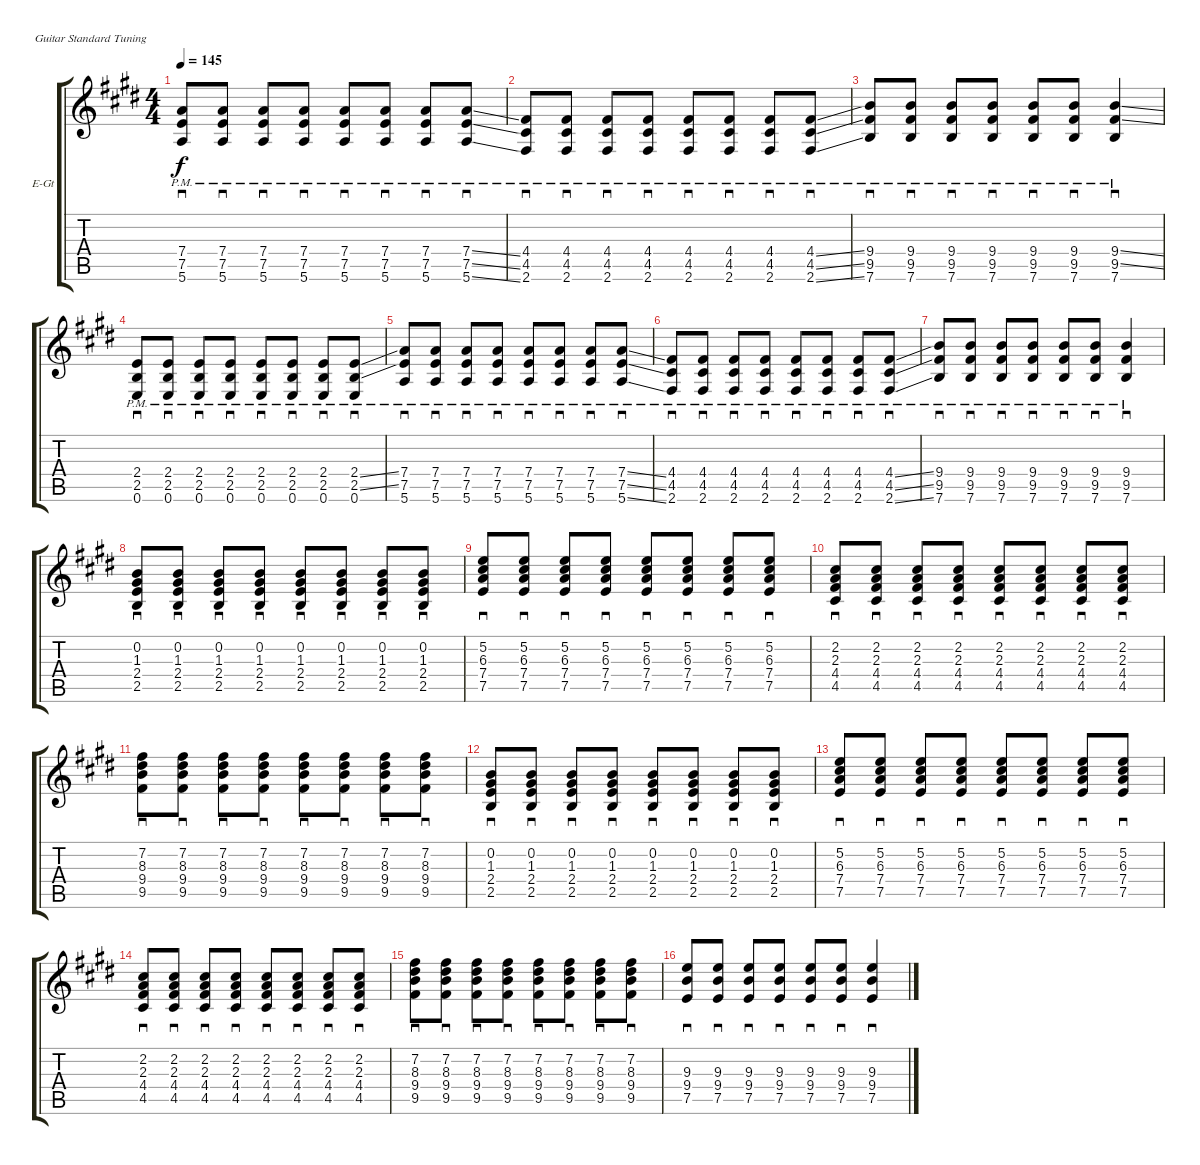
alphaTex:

\defaultSystemsLayout 4
\bracketExtendMode groupsimilarinstruments
\firstSystemTrackNameOrientation horizontal
\otherSystemsTrackNameOrientation horizontal
\track ("Albert Hammond Jr." "E-Gt") {instrument overdrivenguitar}
\staff {score tabs}
\tuning (E4 B3 G3 D3 A2 E2)
\ts (4 4)
\tempo 145
\clef g2
\ks e
(5.6{pm} 7.5{pm} 7.4{pm}).8{sd dy f} (5.6{pm} 7.5{pm} 7.4{pm}).8{sd} (5.6{pm} 7.5{pm} 7.4{pm}).8{sd} (5.6{pm} 7.5{pm} 7.4{pm}).8{sd} (5.6{pm} 7.5{pm} 7.4{pm}).8{sd} (5.6{pm} 7.5{pm} 7.4{pm}).8{sd} (5.6{pm} 7.5{pm} 7.4{pm}).8{sd} (5.6{ss pm} 7.5{ss pm} 7.4{ss pm}).8{sd} |
(2.6{pm} 4.5{pm} 4.4{pm}).8{sd} (2.6{pm} 4.5{pm} 4.4{pm}).8{sd} (2.6{pm} 4.5{pm} 4.4{pm}).8{sd} (2.6{pm} 4.5{pm} 4.4{pm}).8{sd} (2.6{pm} 4.5{pm} 4.4{pm}).8{sd} (2.6{pm} 4.5{pm} 4.4{pm}).8{sd} (2.6{pm} 4.5{pm} 4.4{pm}).8{sd} (2.6{ss pm} 4.5{ss pm} 4.4{ss pm}).8{sd} |
(7.6{pm} 9.5{pm} 9.4{pm}).8{sd} (7.6{pm} 9.5{pm} 9.4{pm}).8{sd} (7.6{pm} 9.5{pm} 9.4{pm}).8{sd} (7.6{pm} 9.5{pm} 9.4{pm}).8{sd} (7.6{pm} 9.5{pm} 9.4{pm}).8{sd} (7.6{pm} 9.5{pm} 9.4{pm}).8{sd} (7.6{pm} 9.5{ss pm} 9.4{ss pm}).4{sd} |
(0.6{pm} 2.5{pm} 2.4{pm}).8{sd} (0.6{pm} 2.5{pm} 2.4{pm}).8{sd} (0.6{pm} 2.5{pm} 2.4{pm}).8{sd} (0.6{pm} 2.5{pm} 2.4{pm}).8{sd} (0.6{pm} 2.5{pm} 2.4{pm}).8{sd} (0.6{pm} 2.5{pm} 2.4{pm}).8{sd} (0.6{pm} 2.5{pm} 2.4{pm}).8{sd} (0.6{pm} 2.5{ss pm} 2.4{ss pm}).8{sd} |
(5.6{pm} 7.5{pm} 7.4{pm}).8{sd} (5.6{pm} 7.5{pm} 7.4{pm}).8{sd} (5.6{pm} 7.5{pm} 7.4{pm}).8{sd} (5.6{pm} 7.5{pm} 7.4{pm}).8{sd} (5.6{pm} 7.5{pm} 7.4{pm}).8{sd} (5.6{pm} 7.5{pm} 7.4{pm}).8{sd} (5.6{pm} 7.5{pm} 7.4{pm}).8{sd} (5.6{ss pm} 7.5{ss pm} 7.4{ss pm}).8{sd} |
(2.6{pm} 4.5{pm} 4.4{pm}).8{sd} (2.6{pm} 4.5{pm} 4.4{pm}).8{sd} (2.6{pm} 4.5{pm} 4.4{pm}).8{sd} (2.6{pm} 4.5{pm} 4.4{pm}).8{sd} (2.6{pm} 4.5{pm} 4.4{pm}).8{sd} (2.6{pm} 4.5{pm} 4.4{pm}).8{sd} (2.6{pm} 4.5{pm} 4.4{pm}).8{sd} (2.6{ss pm} 4.5{ss pm} 4.4{ss pm}).8{sd} |
(7.6{pm} 9.5{pm} 9.4{pm}).8{sd} (7.6{pm} 9.5{pm} 9.4{pm}).8{sd} (7.6{pm} 9.5{pm} 9.4{pm}).8{sd} (7.6{pm} 9.5{pm} 9.4{pm}).8{sd} (7.6{pm} 9.5{pm} 9.4{pm}).8{sd} (7.6{pm} 9.5{pm} 9.4{pm}).8{sd} (7.6{pm} 9.5{pm} 9.4{pm}).4{sd} |
(2.5 2.4 1.3 0.2).8{sd} (2.5 2.4 1.3 0.2).8{sd} (2.5 2.4 1.3 0.2).8{sd} (2.5 2.4 1.3 0.2).8{sd} (2.5 2.4 1.3 0.2).8{sd} (2.5 2.4 1.3 0.2).8{sd} (2.5 2.4 1.3 0.2).8{sd} (2.5 2.4 1.3 0.2).8{sd} |
(7.5 7.4 6.3 5.2).8{sd} (7.5 7.4 6.3 5.2).8{sd} (7.5 7.4 6.3 5.2).8{sd} (7.5 7.4 6.3 5.2).8{sd} (7.5 7.4 6.3 5.2).8{sd} (7.5 7.4 6.3 5.2).8{sd} (7.5 7.4 6.3 5.2).8{sd} (7.5 7.4 6.3 5.2).8{sd} |
(4.5 4.4 2.3 2.2).8{sd} (4.5 4.4 2.3 2.2).8{sd} (4.5 4.4 2.3 2.2).8{sd} (4.5 4.4 2.3 2.2).8{sd} (4.5 4.4 2.3 2.2).8{sd} (4.5 4.4 2.3 2.2).8{sd} (4.5 4.4 2.3 2.2).8{sd} (4.5 4.4 2.3 2.2).8{sd} |
(9.5 9.4 8.3 7.2).8{sd} (9.5 9.4 8.3 7.2).8{sd} (9.5 9.4 8.3 7.2).8{sd} (9.5 9.4 8.3 7.2).8{sd} (9.5 9.4 8.3 7.2).8{sd} (9.5 9.4 8.3 7.2).8{sd} (9.5 9.4 8.3 7.2).8{sd} (9.5 9.4 8.3 7.2).8{sd} |
(2.5 2.4 1.3 0.2).8{sd} (2.5 2.4 1.3 0.2).8{sd} (2.5 2.4 1.3 0.2).8{sd} (2.5 2.4 1.3 0.2).8{sd} (2.5 2.4 1.3 0.2).8{sd} (2.5 2.4 1.3 0.2).8{sd} (2.5 2.4 1.3 0.2).8{sd} (2.5 2.4 1.3 0.2).8{sd} |
(7.5 7.4 6.3 5.2).8{sd} (7.5 7.4 6.3 5.2).8{sd} (7.5 7.4 6.3 5.2).8{sd} (7.5 7.4 6.3 5.2).8{sd} (7.5 7.4 6.3 5.2).8{sd} (7.5 7.4 6.3 5.2).8{sd} (7.5 7.4 6.3 5.2).8{sd} (7.5 7.4 6.3 5.2).8{sd} |
(4.5 4.4 2.3 2.2).8{sd} (4.5 4.4 2.3 2.2).8{sd} (4.5 4.4 2.3 2.2).8{sd} (4.5 4.4 2.3 2.2).8{sd} (4.5 4.4 2.3 2.2).8{sd} (4.5 4.4 2.3 2.2).8{sd} (4.5 4.4 2.3 2.2).8{sd} (4.5 4.4 2.3 2.2).8{sd} |
(9.5 9.4 8.3 7.2).8{sd} (9.5 9.4 8.3 7.2).8{sd} (9.5 9.4 8.3 7.2).8{sd} (9.5 9.4 8.3 7.2).8{sd} (9.5 9.4 8.3 7.2).8{sd} (9.5 9.4 8.3 7.2).8{sd} (9.5 9.4 8.3 7.2).8{sd} (9.5 9.4 8.3 7.2).8{sd} |
(7.5 9.4 9.3).8{sd} (7.5 9.4 9.3).8{sd} (7.5 9.4 9.3).8{sd} (7.5 9.4 9.3).8{sd} (7.5 9.4 9.3).8{sd} (7.5 9.4 9.3).8{sd} (7.5{ss} 9.4{ss} 9.3{ss}).4{sd}
